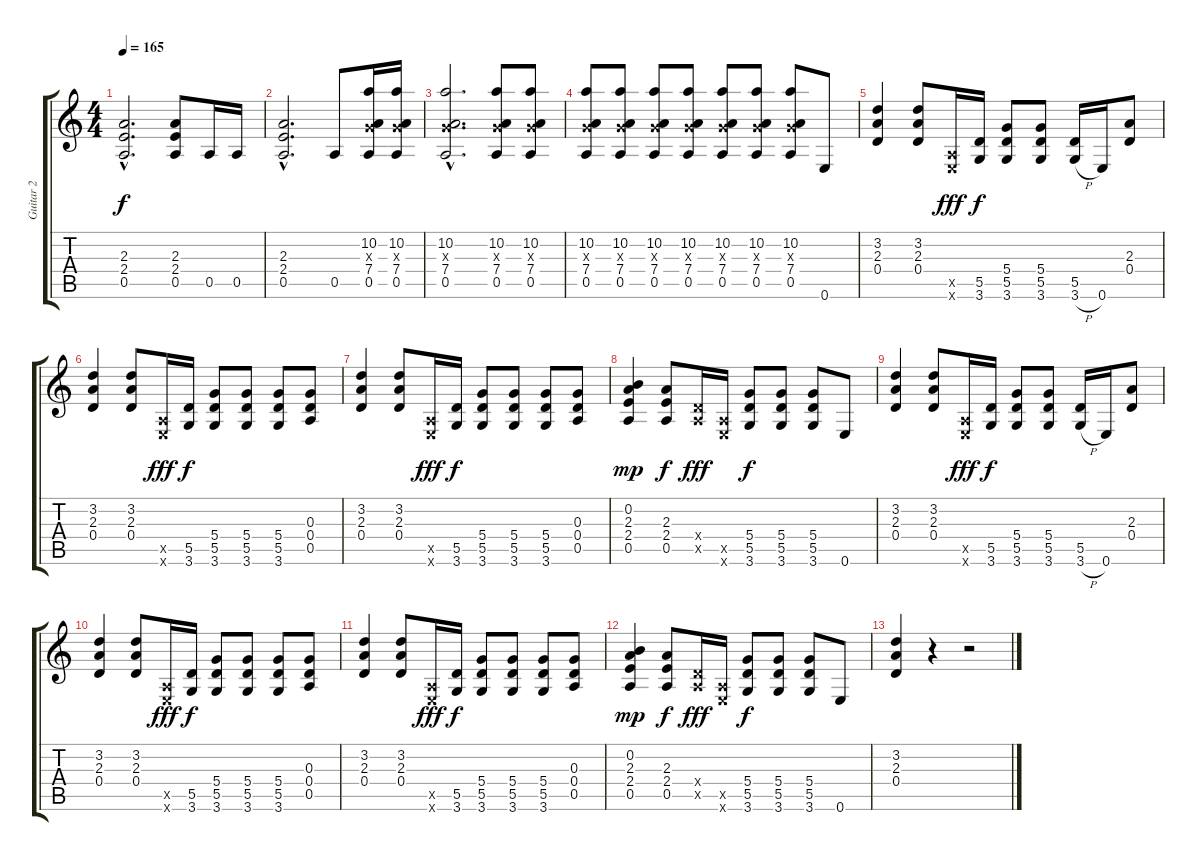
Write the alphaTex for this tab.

\track ("Guitar 2" "Guitar 2") {instrument overdrivenguitar}
\staff {score tabs}
\tuning (E4 B3 G3 D3 A2 E2) {hide}
\ts (4 4)
\tempo 165
\clef g2
\ks c
(2.3{hac} 2.4{hac} 0.5{hac}).2{d dy f} (2.3 2.4 0.5).8 0.5.16 0.5.16 |
(2.3{hac} 2.4{hac} 0.5{hac}).2{d} 0.5.8 (10.2 0.3{x} 7.4 0.5).16 (10.2 0.3{x} 7.4 0.5).16 |
(10.2{hac} 0.3{hac x} 7.4{hac} 0.5{hac}).2{d} (10.2 0.3{x} 7.4 0.5).8 (10.2 0.3{x} 7.4 0.5).8 |
(10.2 0.3{x} 7.4 0.5).8 (10.2 0.3{x} 7.4 0.5).8 (10.2 0.3{x} 7.4 0.5).8 (10.2 0.3{x} 7.4 0.5).8 (10.2 0.3{x} 7.4 0.5).8 (10.2 0.3{x} 7.4 0.5).8 (10.2 0.3{x} 7.4 0.5).8 0.6.8 |
(3.2 2.3 0.4).4 (3.2 2.3 0.4).8 (0.5{x} 0.6{x}).16{dy fff} (5.5 3.6).16{dy f} (5.4 5.5 3.6).8 (5.4 5.5 3.6).8 (5.5 3.6{h}).16 0.6.16 (2.3 0.4).8 |
(3.2 2.3 0.4).4 (3.2 2.3 0.4).8 (0.5{x} 0.6{x}).16{dy fff} (5.5 3.6).16{dy f} (5.4 5.5 3.6).8 (5.4 5.5 3.6).8 (5.4 5.5 3.6).8 (0.3 0.4 0.5).8 |
(3.2 2.3 0.4).4 (3.2 2.3 0.4).8 (0.5{x} 0.6{x}).16{dy fff} (5.5 3.6).16{dy f} (5.4 5.5 3.6).8 (5.4 5.5 3.6).8 (5.4 5.5 3.6).8 (0.3 0.4 0.5).8 |
(0.2 2.3 2.4 0.5).4{dy mp} (2.3 2.4 0.5).8{dy f} (0.4{x} 0.5{x}).16{dy fff} (0.5{x} 0.6{x}).16 (5.4 5.5 3.6).8{dy f} (5.4 5.5 3.6).8 (5.4 5.5 3.6).8 0.6.8 |
(3.2 2.3 0.4).4 (3.2 2.3 0.4).8 (0.5{x} 0.6{x}).16{dy fff} (5.5 3.6).16{dy f} (5.4 5.5 3.6).8 (5.4 5.5 3.6).8 (5.5 3.6{h}).16 0.6.16 (2.3 0.4).8 |
(3.2 2.3 0.4).4 (3.2 2.3 0.4).8 (0.5{x} 0.6{x}).16{dy fff} (5.5 3.6).16{dy f} (5.4 5.5 3.6).8 (5.4 5.5 3.6).8 (5.4 5.5 3.6).8 (0.3 0.4 0.5).8 |
(3.2 2.3 0.4).4 (3.2 2.3 0.4).8 (0.5{x} 0.6{x}).16{dy fff} (5.5 3.6).16{dy f} (5.4 5.5 3.6).8 (5.4 5.5 3.6).8 (5.4 5.5 3.6).8 (0.3 0.4 0.5).8 |
(0.2 2.3 2.4 0.5).4{dy mp} (2.3 2.4 0.5).8{dy f} (0.4{x} 0.5{x}).16{dy fff} (0.5{x} 0.6{x}).16 (5.4 5.5 3.6).8{dy f} (5.4 5.5 3.6).8 (5.4 5.5 3.6).8 0.6.8 |
(3.2 2.3 0.4).4 r.4 r.2
